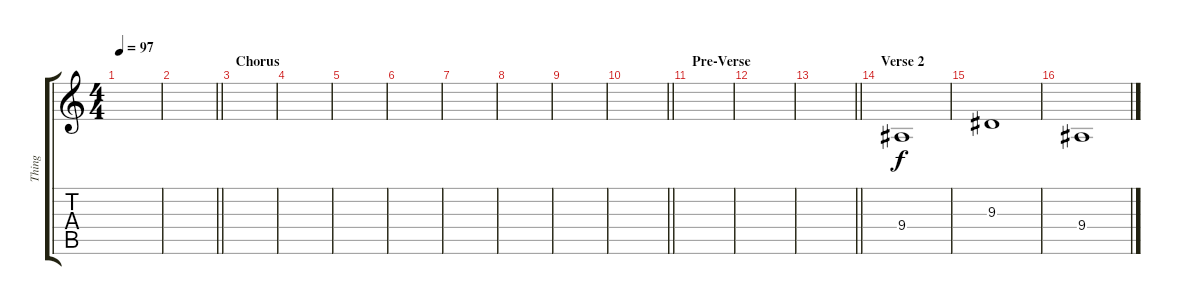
\track ("Thing" "Thing") {instrument electricpiano1}
\staff {score tabs}
\tuning (Eb4 Bb3 Gb3 Db3 Ab2 Eb2) {hide}
\ts (4 4)
\tempo 97
\clef g2
\ks c
|
\barLineRight lightlight
|
\section ("" "Chorus")
|
|
|
|
|
|
|
\barLineRight lightlight
|
\section ("" "Pre-Verse")
|
|
\barLineRight lightlight
|
\section ("" "Verse 2")
9.4.1 |
9.3.1 |
9.4.1
